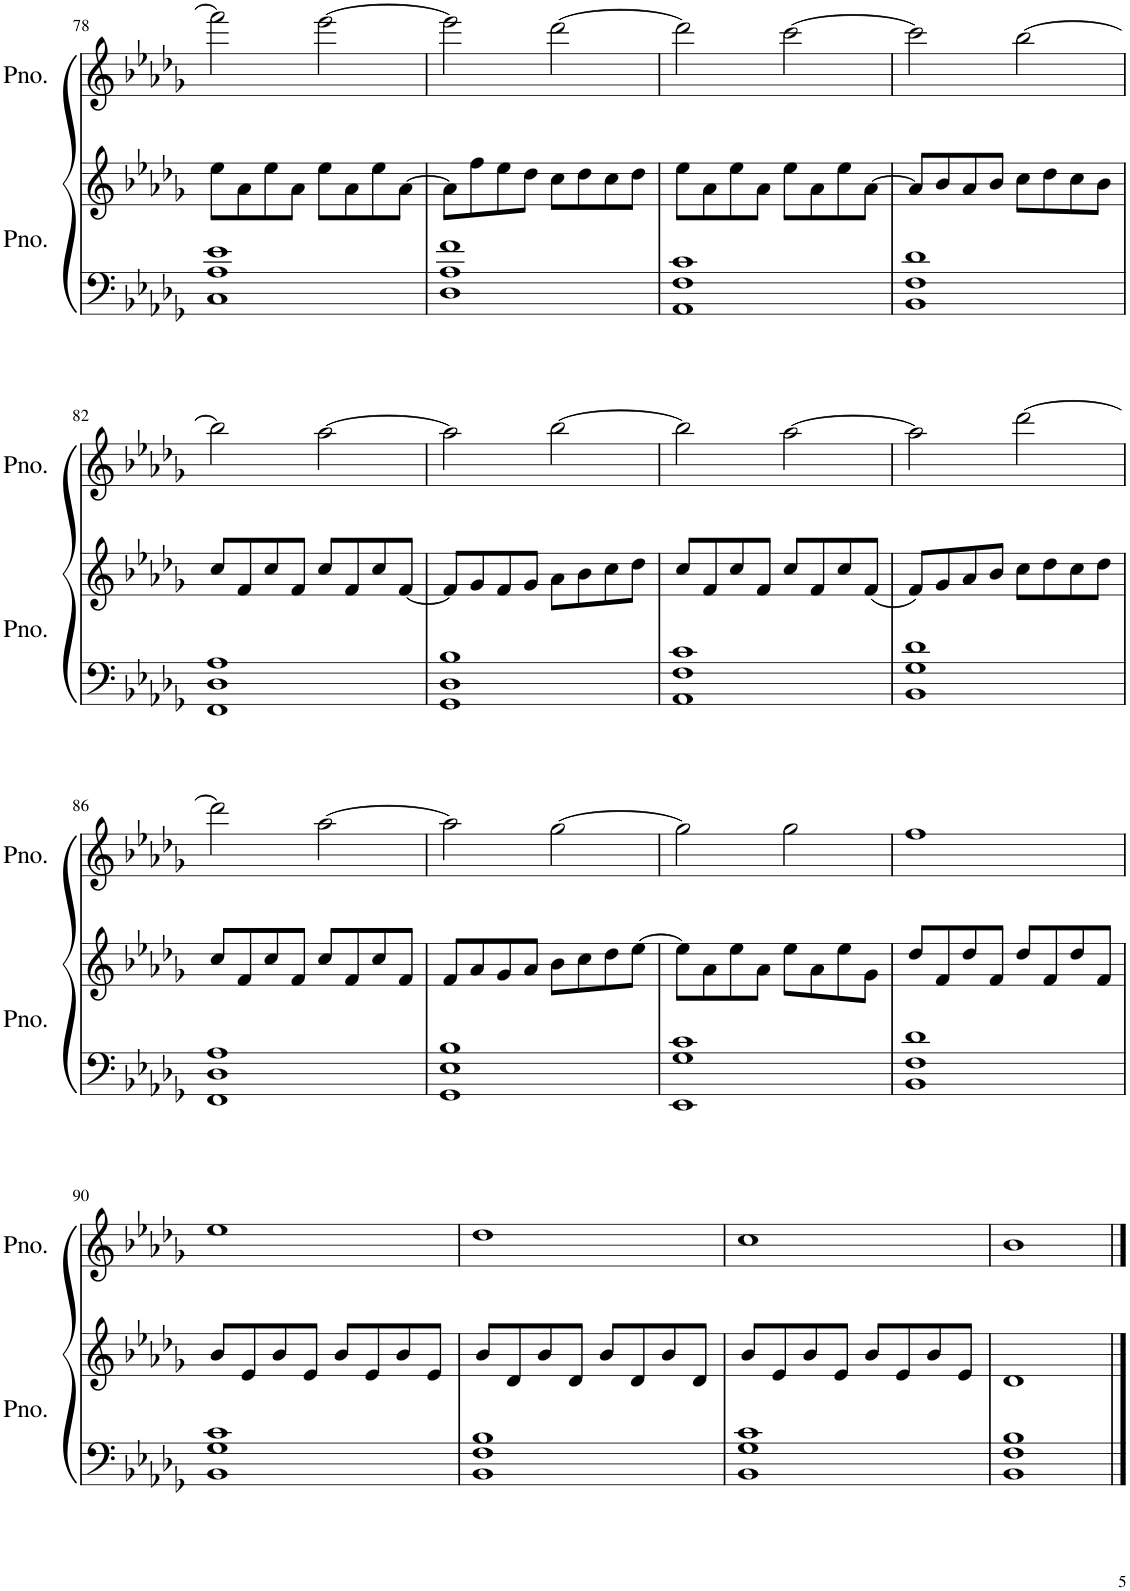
**kern	**kern	**kern
*part2	*part2	*part1
*staff3	*staff2	*staff1
*I"Piano	*	*I"Piano
*I'Pno.	*	*I'Pno.
!!LO:PB:g=z
*clefF4	*clefG2	*clefG2
*k[b-e-a-d-g-]	*k[b-e-a-d-g-]	*k[b-e-a-d-g-]
*M4/4	*M4/4	*M4/4
*met(c)	*met(c)	*met(c)
=78	=78	=78
1C 1A- 1e-	8ee-\L	2fff\]
.	8a-\	.
.	8ee-\	.
.	8a-\J	.
.	8ee-\L	[2eee-\
.	8a-\	.
.	8ee-\	.
.	[8a-\J	.
=79	=79	=79
1D- 1A- 1f	8a-\L]	2eee-\]
.	8ff\	.
.	8ee-\	.
.	8dd-\J	.
.	8cc\L	[2ddd-\
.	8dd-\	.
.	8cc\	.
.	8dd-\J	.
=80	=80	=80
1AA- 1F 1c	8ee-\L	2ddd-\]
.	8a-\	.
.	8ee-\	.
.	8a-\J	.
.	8ee-\L	[2ccc\
.	8a-\	.
.	8ee-\	.
.	[8a-\J	.
=81	=81	=81
1BB- 1F 1d-	8a-/L]	2ccc\]
.	8b-/	.
.	8a-/	.
.	8b-/J	.
.	8cc\L	[2bb-\
.	8dd-\	.
.	8cc\	.
.	8b-\J	.
!!LO:LB:g=z
=82	=82	=82
1FF 1D- 1A-	8cc/L	2bb-\]
.	8f/	.
.	8cc/	.
.	8f/J	.
.	8cc/L	[2aa-\
.	8f/	.
.	8cc/	.
.	[8f/J	.
=83	=83	=83
1GG- 1D- 1B-	8f/L]	2aa-\]
.	8g-/	.
.	8f/	.
.	8g-/J	.
.	8a-\L	[2bb-\
.	8b-\	.
.	8cc\	.
.	8dd-\J	.
=84	=84	=84
1AA- 1F 1c	8cc/L	2bb-\]
.	8f/	.
.	8cc/	.
.	8f/J	.
.	8cc/L	[2aa-\
.	8f/	.
.	8cc/	.
.	(8f/J	.
=85	=85	=85
1BB- 1G- 1d-	8f/L)	2aa-\]
.	8g-/	.
.	8a-/	.
.	8b-/J	.
.	8cc\L	[2ddd-\
.	8dd-\	.
.	8cc\	.
.	8dd-\J	.
!!LO:LB:g=z
=86	=86	=86
1FF 1D- 1A-	8cc/L	2ddd-\]
.	8f/	.
.	8cc/	.
.	8f/J	.
.	8cc/L	[2aa-\
.	8f/	.
.	8cc/	.
.	8f/J	.
=87	=87	=87
1GG- 1E- 1B-	8f/L	2aa-\]
.	8a-/	.
.	8g-/	.
.	8a-/J	.
.	8b-\L	[2gg-\
.	8cc\	.
.	8dd-\	.
.	[8ee-\J	.
=88	=88	=88
1EE- 1G- 1c	8ee-\L]	2gg-\]
.	8a-\	.
.	8ee-\	.
.	8a-\J	.
.	8ee-\L	2gg-\
.	8a-\	.
.	8ee-\	.
.	8g-\J	.
=89	=89	=89
1BB- 1F 1d-	8dd-/L	1ff
.	8f/	.
.	8dd-/	.
.	8f/J	.
.	8dd-/L	.
.	8f/	.
.	8dd-/	.
.	8f/J	.
!!LO:LB:g=z
=90	=90	=90
1BB- 1G- 1c	8b-/L	1ee-
.	8e-/	.
.	8b-/	.
.	8e-/J	.
.	8b-/L	.
.	8e-/	.
.	8b-/	.
.	8e-/J	.
=91	=91	=91
1BB- 1F 1B-	8b-/L	1dd-
.	8d-/	.
.	8b-/	.
.	8d-/J	.
.	8b-/L	.
.	8d-/	.
.	8b-/	.
.	8d-/J	.
=92	=92	=92
1BB- 1G- 1c	8b-/L	1cc
.	8e-/	.
.	8b-/	.
.	8e-/J	.
.	8b-/L	.
.	8e-/	.
.	8b-/	.
.	8e-/J	.
=93	=93	=93
1BB- 1F 1B-	1d-	1b-
==	==	==
*-	*-	*-
